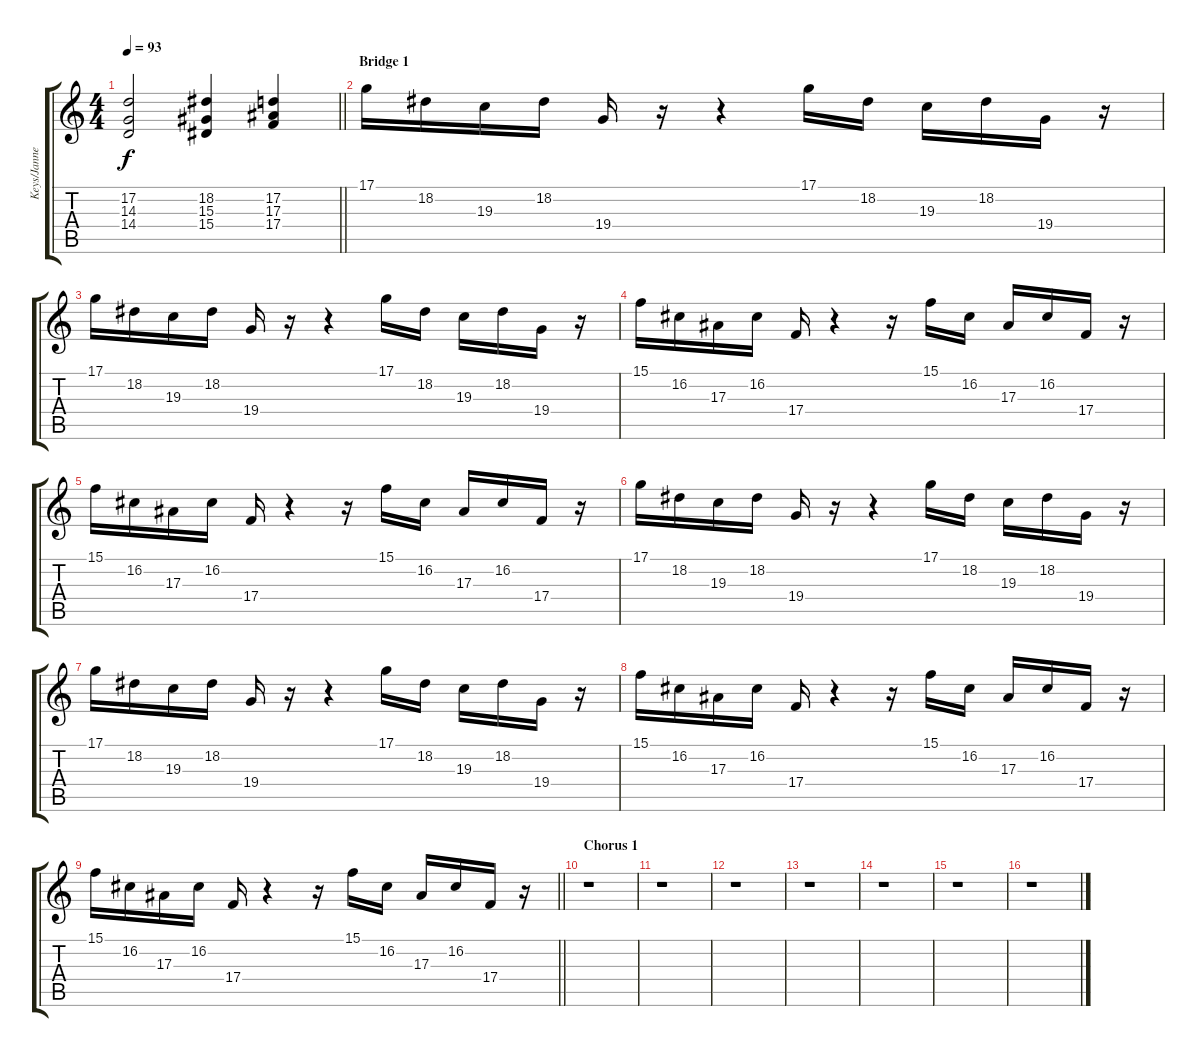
\track ("Keys/Janne" "Keys/Janne") {instrument stringensemble1}
\staff {score tabs}
\tuning (D4 A3 F3 C3 G2 C2) {hide}
\ts (4 4)
\tempo 93
\clef g2
\barLineRight lightlight
\ks c
(17.2 14.3 14.4).2{dy f} (18.2 15.3 15.4).4 (17.2 17.3 17.4).4 |
\section ("" "Bridge 1")
17.1.16 18.2.16 19.3.16 18.2.16 19.4.16 r.16 r.4 17.1.16 18.2.16 19.3.16 18.2.16 19.4.16 r.16 |
17.1.16 18.2.16 19.3.16 18.2.16 19.4.16 r.16 r.4 17.1.16 18.2.16 19.3.16 18.2.16 19.4.16 r.16 |
15.1.16 16.2.16 17.3.16 16.2.16 17.4.16 r.4 r.16 15.1.16 16.2.16 17.3.16 16.2.16 17.4.16 r.16 |
15.1.16 16.2.16 17.3.16 16.2.16 17.4.16 r.4 r.16 15.1.16 16.2.16 17.3.16 16.2.16 17.4.16 r.16 |
17.1.16 18.2.16 19.3.16 18.2.16 19.4.16 r.16 r.4 17.1.16 18.2.16 19.3.16 18.2.16 19.4.16 r.16 |
17.1.16 18.2.16 19.3.16 18.2.16 19.4.16 r.16 r.4 17.1.16 18.2.16 19.3.16 18.2.16 19.4.16 r.16 |
15.1.16 16.2.16 17.3.16 16.2.16 17.4.16 r.4 r.16 15.1.16 16.2.16 17.3.16 16.2.16 17.4.16 r.16 |
\barLineRight lightlight
15.1.16 16.2.16 17.3.16 16.2.16 17.4.16 r.4 r.16 15.1.16 16.2.16 17.3.16 16.2.16 17.4.16 r.16 |
\section ("" "Chorus 1")
r.1 |
r.1 |
r.1 |
r.1 |
r.1 |
r.1 |
r.1
